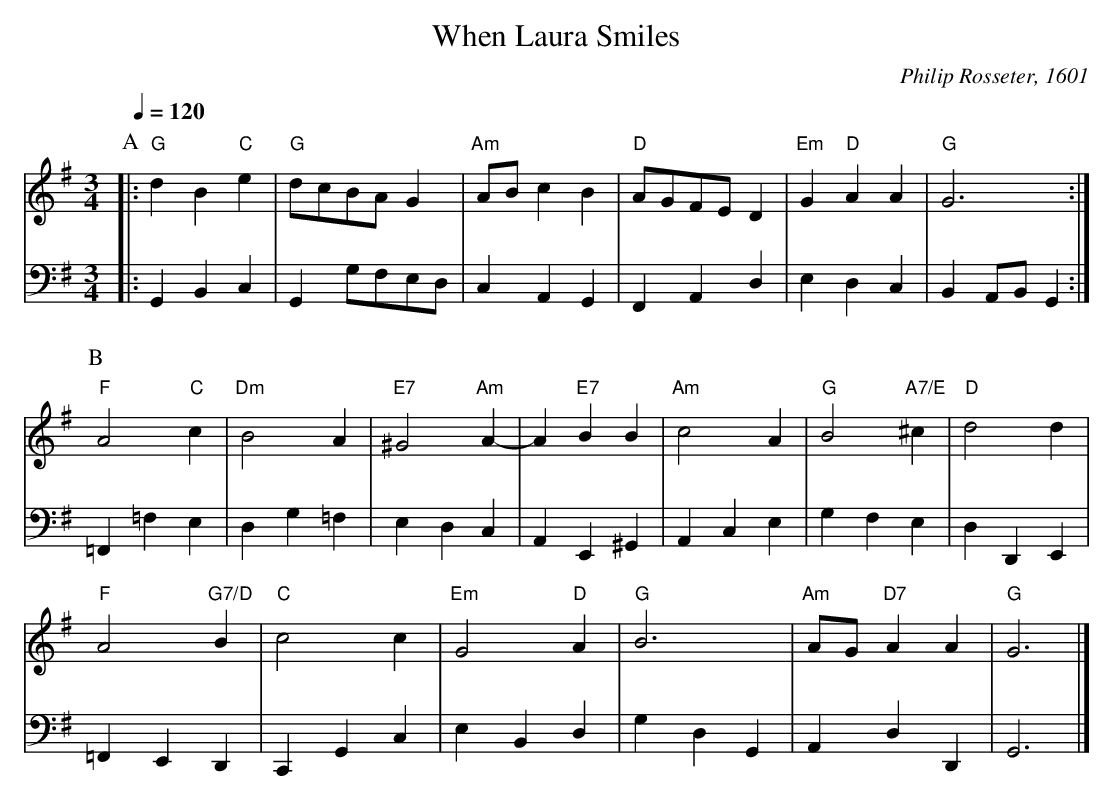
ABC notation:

X:1
T:When Laura Smiles
C:Philip Rosseter, 1601
Q:1/4=120
M:3/4
L:1/4
K:G
P:A
V:1
|: "G"dB"C"e | "G"d/c/B/A/ G | "Am"A/B/cB | "D"A/G/F/E/ D | "Em"G"D"AA | "G"G3 :|
V:2 bass octave=-2
|: GBc | G g/f/e/d/ | cAG | FAd | edc | BA/B/G :|
P:B
V:1
"F"A2"C"c | "Dm"B2A | "E7"^G2 "Am"A- | A "E7"BB | "Am"c2A | "G"B2"A7/E"^c | "D"d2d |
"F"A2"G7/D"B | "C"c2c | "Em"G2"D"A | "G"B3 | "Am"A/G/ "D7"AA | "G"G3 |]
V:2
=F=fe | dg=f | edc | AE^G | Ace | gfe | dDE |
=FED | CGc | eBd | gdG | AdD | G3 |]
